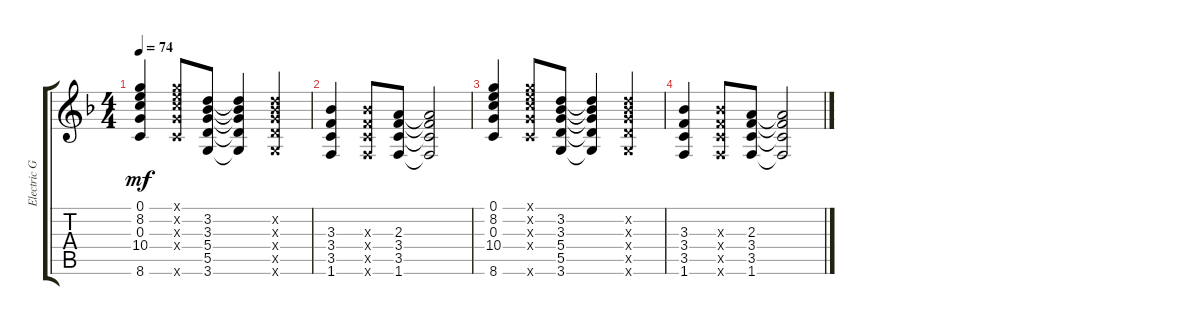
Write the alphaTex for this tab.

\track ("Electric Guitar" "Electric G") {instrument electricguitarclean}
\staff {score tabs}
\tuning (E4 B3 G3 D3 A2 E2) {hide}
\ts (4 4)
\tempo 74
\clef g2
\ks f
(0.1 8.2 0.3 10.4 8.6).4{dy mf} (0.1{x} 8.2{x} 5.3{x} 5.4{x} 8.6{x}).8 (3.2 3.3 5.4 5.5 3.6).8 (3.2{t} 3.3{t} 5.4{t} 5.5{t} 3.6{t}).4 (3.2{x} 3.3{x} 5.4{x} 5.5{x} 3.6{x}).4 |
(3.3 3.4 3.5 1.6).4 (3.3{x} 3.4{x} 3.5{x} 1.6{x}).8 (2.3 3.4 3.5 1.6).8 (2.3{t} 3.4{t} 3.5{t} 1.6{t}).2 |
(0.1 8.2 0.3 10.4 8.6).4 (0.1{x} 8.2{x} 5.3{x} 5.4{x} 8.6{x}).8 (3.2 3.3 5.4 5.5 3.6).8 (3.2{t} 3.3{t} 5.4{t} 5.5{t} 3.6{t}).4 (3.2{x} 3.3{x} 5.4{x} 5.5{x} 3.6{x}).4 |
(3.3 3.4 3.5 1.6).4 (3.3{x} 3.4{x} 3.5{x} 1.6{x}).8 (2.3 3.4 3.5 1.6).8 (2.3{t} 3.4{t} 3.5{t} 1.6{t}).2
